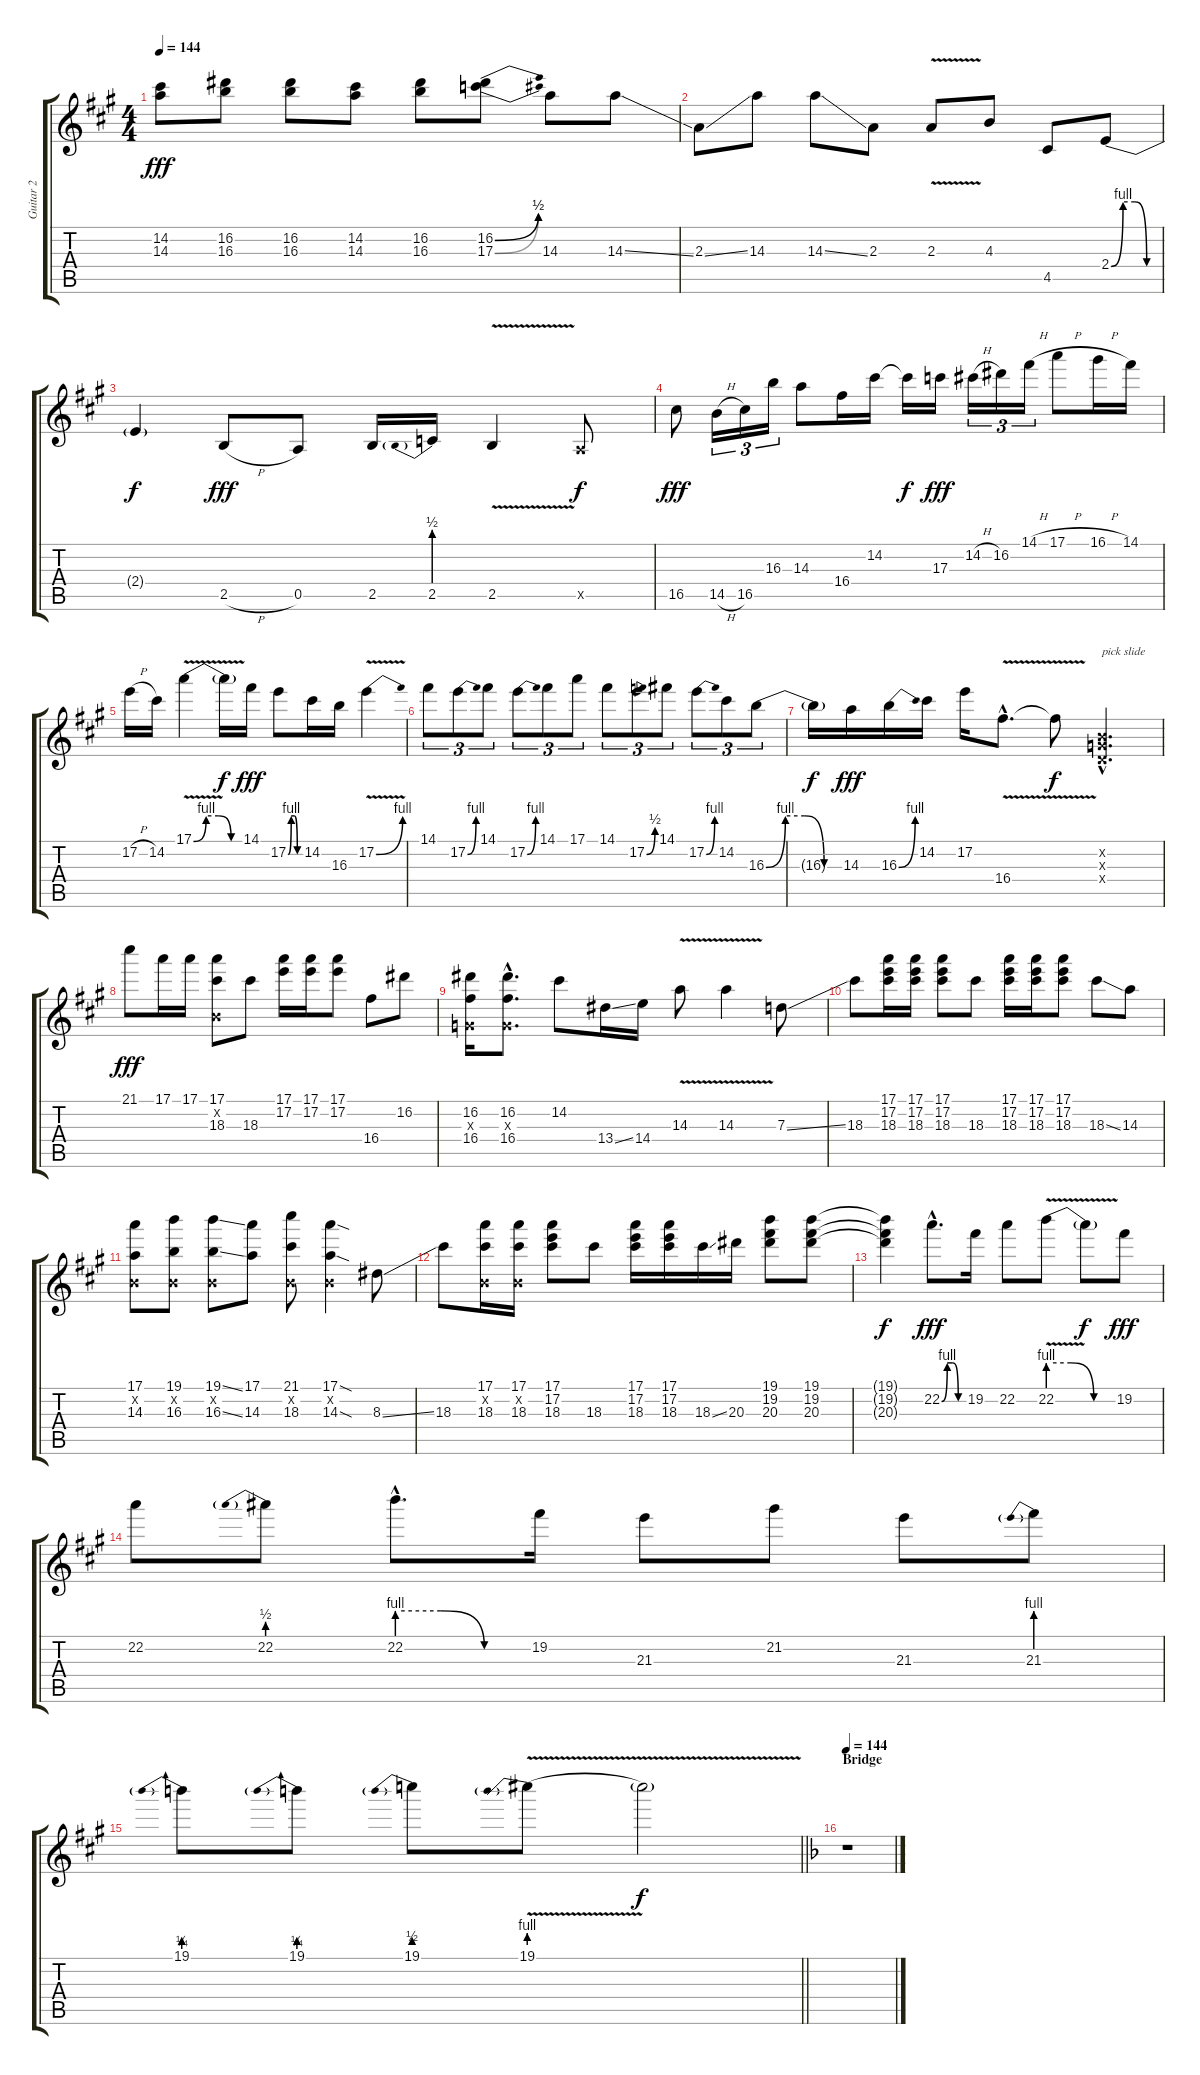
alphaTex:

\track ("Guitar 2" "Guitar 2") {instrument distortionguitar}
\staff {score tabs}
\tuning (E4 B3 G3 D3 A2 E2) {hide}
\ts (4 4)
\tempo 144
\clef g2
\ks a
(14.2 14.3).8{dy fff} (16.2 16.3).8 (16.2 16.3).8 (14.2 14.3).8 (16.2 16.3).8 (16.2{be (bend 0 0 60 2)} 17.3{be (bend 0 0 60 2)}).8 14.3.8 14.3{ss}.8 |
2.3{ss}.8 14.3.8 14.3{ss}.8 2.3.8 2.3{v}.8 4.3.8 4.5.8 2.4{be (custom 0 0 15 4 30 4 45 0 60 0)}.8 |
2.4{t}.4{dy f} 2.5{h}.8{dy fff} 0.5.8 2.5.16 2.5{be (prebend 0 2 60 2)}.16 2.5{v}.4 0.5{x}.8{dy f} |
16.5.8{dy fff} 14.5{h}.16{tu (3 2)} 16.5.16{tu (3 2)} 16.3.16{tu (3 2)} 14.3.8 16.4.16 14.2.16 14.2{t}.16{dy f} 17.3.16{dy fff} 14.2{h}.16{tu (3 2)} 16.2.16{tu (3 2)} 14.1{h}.16{tu (3 2)} 17.1{h}.8 16.1{h}.16 14.1.16 |
17.2{h}.16 14.2.16 17.1{be (custom 0 0 15 4 30 4 45 0 60 0) v}.4 17.1{t}.16{dy f} 14.1.16{dy fff} 17.2{be (custom 0 0 15 4 30 4 45 0 60 0)}.8 14.2.16 16.3.16 17.2{be (bend 0 0 60 4) v}.4 |
14.1.8{tu (3 2)} 17.2{be (bend 0 0 60 4)}.8{tu (3 2)} 14.1.8{tu (3 2)} 17.2{be (bend 0 0 60 4)}.8{tu (3 2)} 14.1.8{tu (3 2)} 17.1.8{tu (3 2)} 14.1.8{tu (3 2)} 17.2{be (bend 0 0 60 2)}.8{tu (3 2)} 14.1.8{tu (3 2)} 17.2{be (bend 0 0 60 4)}.8{tu (3 2)} 14.2.8{tu (3 2)} 16.3{be (custom 0 0 15 4 30 4 45 0 60 0)}.8{tu (3 2)} |
16.3{t}.16{dy f} 14.3.16{dy fff} 16.3{be (bend 0 0 60 4)}.16 14.2.16 17.2.16 16.4{v hac}.8{d} 16.4{t}.8{dy f} (0.2{hac x} 0.3{hac x} 0.4{hac x}).4{d txt "pick slide"} |
21.1.8{dy fff} 17.1.16 17.1.16 (17.1 0.2{x} 18.3).8 18.3.8 (17.1 17.2).16 (17.1 17.2).16 (17.1 17.2).8 16.4.8 16.2.8 |
(16.2 0.3{x} 16.4).16 (16.2{hac} 0.3{hac x} 16.4{hac}).8{d} 14.2.8 13.4{ss}.16 14.4.16 14.3{v}.8 14.3{v}.4 7.3{ss}.8 |
18.3.8 (17.1 17.2 18.3).16 (17.1 17.2 18.3).16 (17.1 17.2 18.3).8 18.3.8 (17.1 17.2 18.3).16 (17.1 17.2 18.3).16 (17.1 17.2 18.3).8 18.3{ss}.8 14.3.8 |
(17.1 0.2{x} 14.3).8 (19.1 0.2{x} 16.3).8 (19.1{ss} 0.2{x} 16.3{ss}).8 (17.1 14.3).8 (21.1 0.2{x} 18.3).8 (17.1{sod} 0.2{x} 14.3{sod}).4 8.3{ss}.8 |
18.3.8 (17.1 0.2{x} 18.3).16 (17.1 0.2{x} 18.3).16 (17.1 17.2 18.3).8 18.3.8 (17.1 17.2 18.3).16 (17.1 17.2 18.3).16 18.3{ss}.16 20.3.16 (19.1 19.2 20.3).8 (19.1 19.2 20.3).8 |
(19.1{t} 19.2{t} 20.3{t}).4{dy f} 22.2{be (custom 0 0 15 4 30 4 45 0 60 0) hac}.8{d dy fff} 19.2.16 22.2.8 22.2{be (custom 0 4 20 4 40 0 60 0) v}.8 22.2{t}.8{dy f} 19.2.8{dy fff} |
22.2.8 22.2{be (prebend 0 2 60 2)}.8 22.2{be (custom 0 4 20 4 40 0 60 0) hac}.8{d} 19.2.16 21.3.8 21.2.8 21.3.8 21.3{be (prebend 0 4 60 4)}.8 |
\barLineRight lightlight
19.1{be (prebend 0 1 60 1)}.8 19.1{be (prebend 0 1 60 1)}.8 19.1{be (prebend 0 2 60 2)}.8 19.1{be (prebend 0 4 60 4) v}.8 19.1{t}.2{dy f} |
\section ("" "Bridge")
\tempo 144
\ks f
r.1
